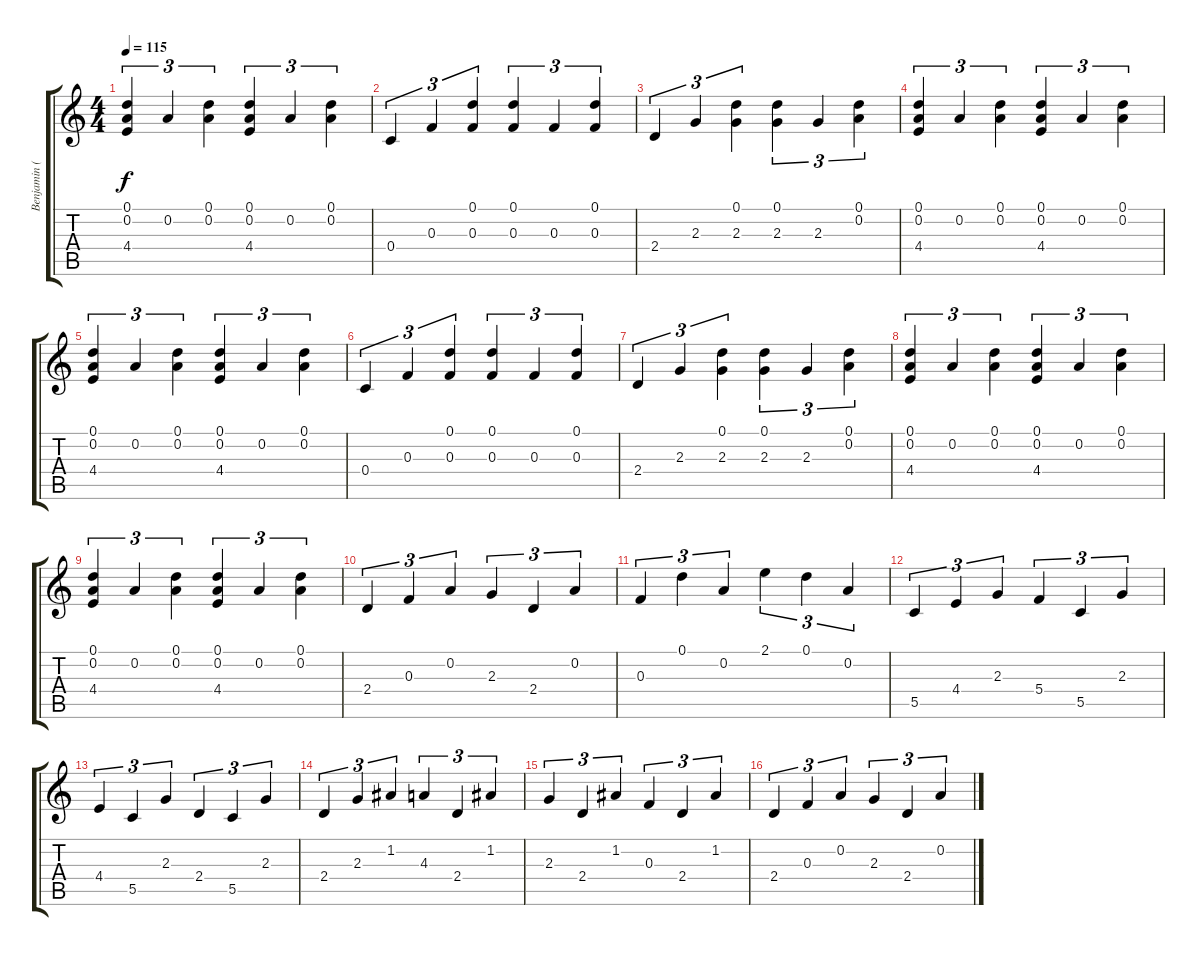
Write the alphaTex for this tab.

\track ("Benjamin (KeybHigh)" "Benjamin (") {instrument musicbox}
\staff {score tabs}
\tuning (D5 A4 F4 C4 G3 D3) {hide}
\ts (4 4)
\tempo 115
\clef g2
\ks c
(0.1 0.2 4.4).4{tu (3 2) dy f} 0.2.4{tu (3 2)} (0.1 0.2).4{tu (3 2)} (0.1 0.2 4.4).4{tu (3 2)} 0.2.4{tu (3 2)} (0.1 0.2).4{tu (3 2)} |
0.4.4{tu (3 2)} 0.3.4{tu (3 2)} (0.1 0.3).4{tu (3 2)} (0.1 0.3).4{tu (3 2)} 0.3.4{tu (3 2)} (0.1 0.3).4{tu (3 2)} |
2.4.4{tu (3 2)} 2.3.4{tu (3 2)} (0.1 2.3).4{tu (3 2)} (0.1 2.3).4{tu (3 2)} 2.3.4{tu (3 2)} (0.1 0.2).4{tu (3 2)} |
(0.1 0.2 4.4).4{tu (3 2)} 0.2.4{tu (3 2)} (0.1 0.2).4{tu (3 2)} (0.1 0.2 4.4).4{tu (3 2)} 0.2.4{tu (3 2)} (0.1 0.2).4{tu (3 2)} |
(0.1 0.2 4.4).4{tu (3 2)} 0.2.4{tu (3 2)} (0.1 0.2).4{tu (3 2)} (0.1 0.2 4.4).4{tu (3 2)} 0.2.4{tu (3 2)} (0.1 0.2).4{tu (3 2)} |
0.4.4{tu (3 2)} 0.3.4{tu (3 2)} (0.1 0.3).4{tu (3 2)} (0.1 0.3).4{tu (3 2)} 0.3.4{tu (3 2)} (0.1 0.3).4{tu (3 2)} |
2.4.4{tu (3 2)} 2.3.4{tu (3 2)} (0.1 2.3).4{tu (3 2)} (0.1 2.3).4{tu (3 2)} 2.3.4{tu (3 2)} (0.1 0.2).4{tu (3 2)} |
(0.1 0.2 4.4).4{tu (3 2)} 0.2.4{tu (3 2)} (0.1 0.2).4{tu (3 2)} (0.1 0.2 4.4).4{tu (3 2)} 0.2.4{tu (3 2)} (0.1 0.2).4{tu (3 2)} |
(0.1 0.2 4.4).4{tu (3 2)} 0.2.4{tu (3 2)} (0.1 0.2).4{tu (3 2)} (0.1 0.2 4.4).4{tu (3 2)} 0.2.4{tu (3 2)} (0.1 0.2).4{tu (3 2)} |
2.4.4{tu (3 2)} 0.3.4{tu (3 2)} 0.2.4{tu (3 2)} 2.3.4{tu (3 2)} 2.4.4{tu (3 2)} 0.2.4{tu (3 2)} |
0.3.4{tu (3 2)} 0.1.4{tu (3 2)} 0.2.4{tu (3 2)} 2.1.4{tu (3 2)} 0.1.4{tu (3 2)} 0.2.4{tu (3 2)} |
5.5.4{tu (3 2)} 4.4.4{tu (3 2)} 2.3.4{tu (3 2)} 5.4.4{tu (3 2)} 5.5.4{tu (3 2)} 2.3.4{tu (3 2)} |
4.4.4{tu (3 2)} 5.5.4{tu (3 2)} 2.3.4{tu (3 2)} 2.4.4{tu (3 2)} 5.5.4{tu (3 2)} 2.3.4{tu (3 2)} |
2.4.4{tu (3 2)} 2.3.4{tu (3 2)} 1.2.4{tu (3 2)} 4.3.4{tu (3 2)} 2.4.4{tu (3 2)} 1.2.4{tu (3 2)} |
2.3.4{tu (3 2)} 2.4.4{tu (3 2)} 1.2.4{tu (3 2)} 0.3.4{tu (3 2)} 2.4.4{tu (3 2)} 1.2.4{tu (3 2)} |
2.4.4{tu (3 2)} 0.3.4{tu (3 2)} 0.2.4{tu (3 2)} 2.3.4{tu (3 2)} 2.4.4{tu (3 2)} 0.2.4{tu (3 2)}
